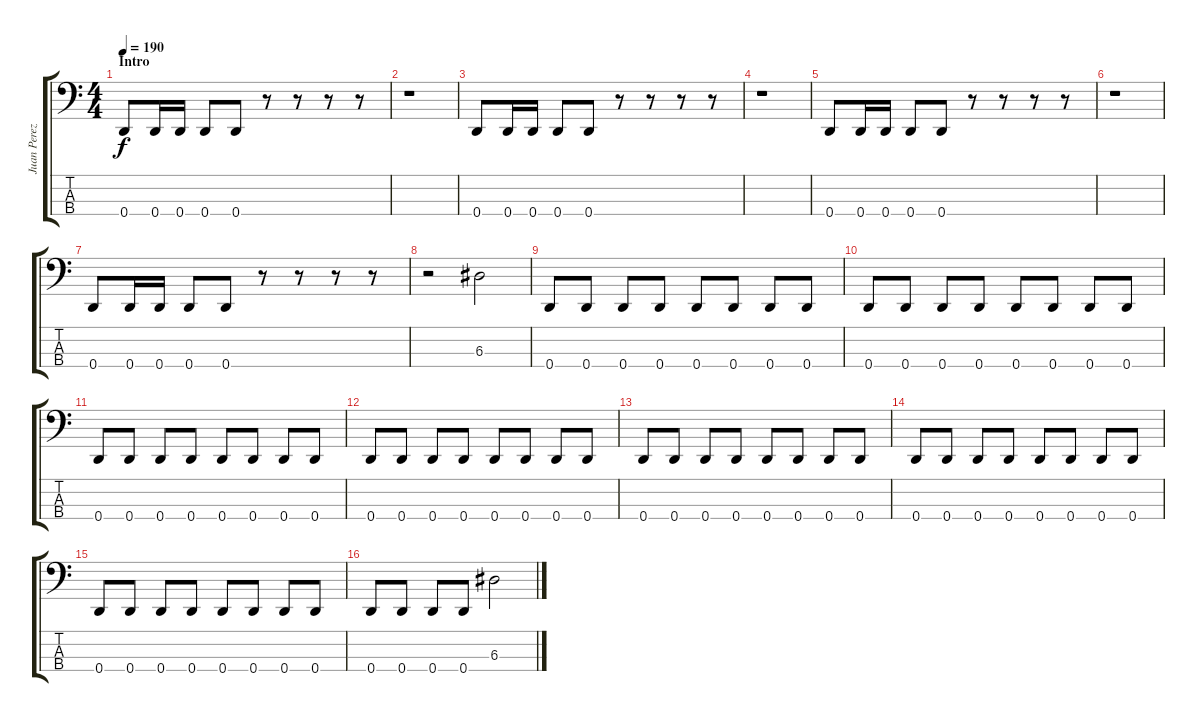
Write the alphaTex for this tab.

\track ("Juan Perez" "Juan Perez") {instrument electricbassfinger}
\staff {score tabs}
\tuning (G2 D2 A1 D1) {hide}
\ts (4 4)
\section ("" "Intro")
\tempo 190
\clef f4
\ks c
0.4.8{dy f instrument electricbassfinger} 0.4.16 0.4.16 0.4.8 0.4.8 r.8 r.8 r.8 r.8 |
r.1 |
0.4.8 0.4.16 0.4.16 0.4.8 0.4.8 r.8 r.8 r.8 r.8 |
r.1 |
0.4.8 0.4.16 0.4.16 0.4.8 0.4.8 r.8 r.8 r.8 r.8 |
r.1 |
0.4.8 0.4.16 0.4.16 0.4.8 0.4.8 r.8 r.8 r.8 r.8 |
r.2 6.3.2 |
0.4.8 0.4.8 0.4.8 0.4.8 0.4.8 0.4.8 0.4.8 0.4.8 |
0.4.8 0.4.8 0.4.8 0.4.8 0.4.8 0.4.8 0.4.8 0.4.8 |
0.4.8 0.4.8 0.4.8 0.4.8 0.4.8 0.4.8 0.4.8 0.4.8 |
0.4.8 0.4.8 0.4.8 0.4.8 0.4.8 0.4.8 0.4.8 0.4.8 |
0.4.8 0.4.8 0.4.8 0.4.8 0.4.8 0.4.8 0.4.8 0.4.8 |
0.4.8 0.4.8 0.4.8 0.4.8 0.4.8 0.4.8 0.4.8 0.4.8 |
0.4.8 0.4.8 0.4.8 0.4.8 0.4.8 0.4.8 0.4.8 0.4.8 |
0.4.8 0.4.8 0.4.8 0.4.8 6.3.2
